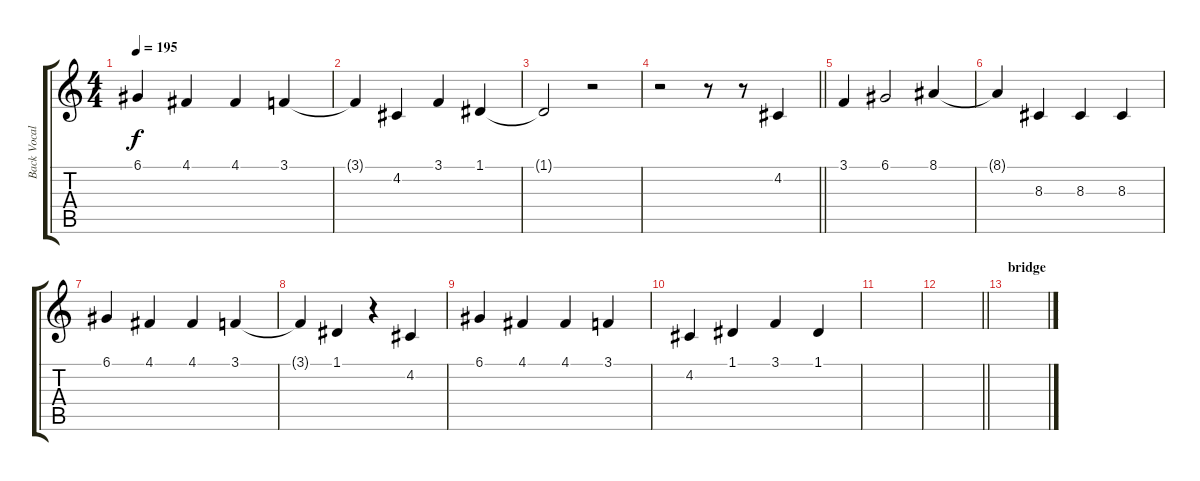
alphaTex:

\track ("Back Vocals" "Back Vocal") {instrument fx7echoes}
\staff {score tabs}
\tuning (D4 A3 F3 C3 G2 C2) {hide}
\ts (4 4)
\tempo 195
\clef g2
\ks c
6.1.4{dy f} 4.1.4 4.1.4 3.1.4 |
3.1{t}.4 4.2.4 3.1.4 1.1.4 |
1.1{t}.2 r.2 |
\barLineRight lightlight
r.2 r.8 r.8 4.2.4 |
3.1.4 6.1.2 8.1.4 |
8.1{t}.4 8.3.4 8.3.4 8.3.4 |
6.1.4 4.1.4 4.1.4 3.1.4 |
3.1{t}.4 1.1.4 r.4 4.2.4 |
6.1.4 4.1.4 4.1.4 3.1.4 |
4.2.4 1.1.4 3.1.4 1.1.4 |
|
\barLineRight lightlight
|
\section ("" "bridge")
